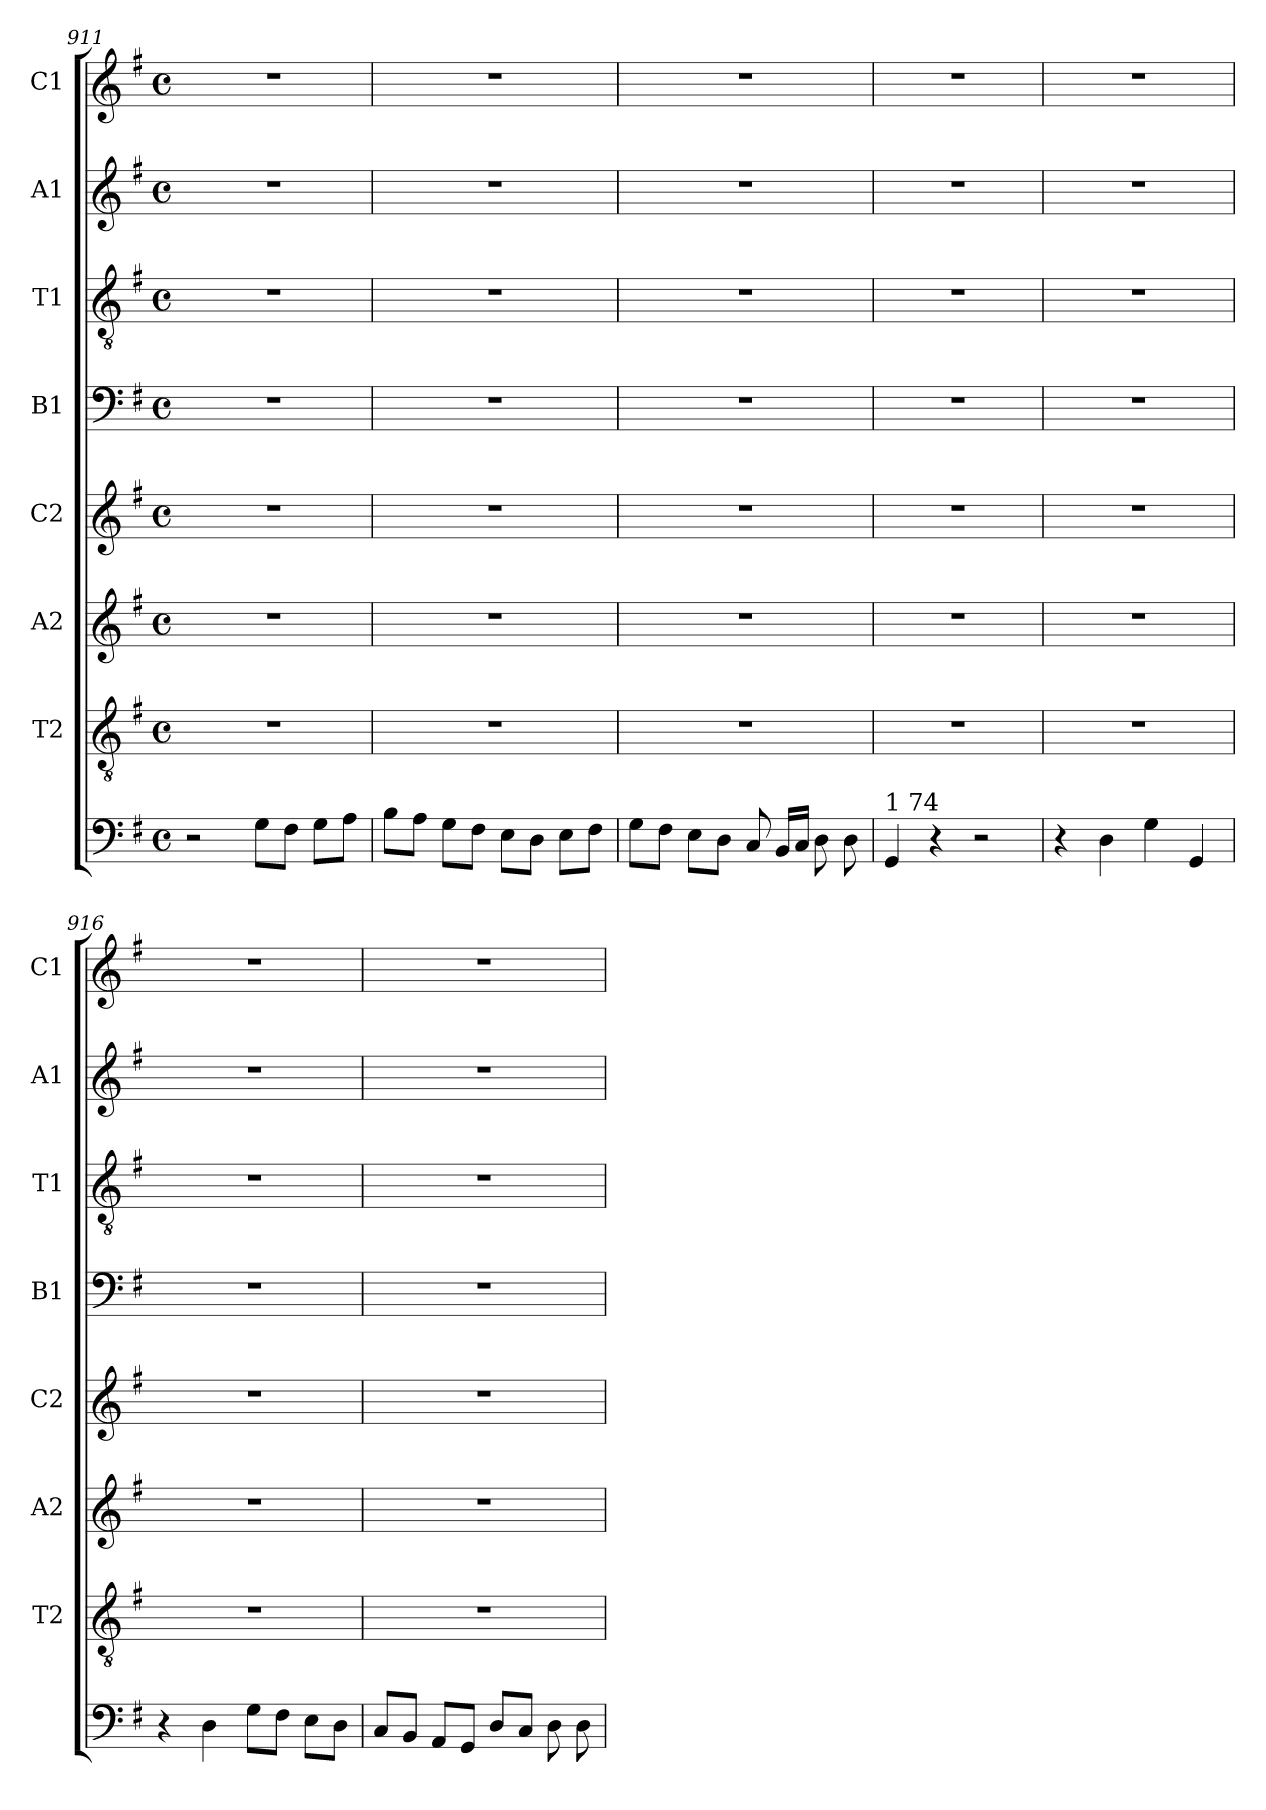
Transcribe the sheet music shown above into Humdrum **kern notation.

**kern	**kern	**kern	**kern	**kern	**kern	**kern	**kern
*part8	*part7	*part6	*part5	*part4	*part3	*part2	*part1
*staff8	*staff7	*staff6	*staff5	*staff4	*staff3	*staff2	*staff1
*	*I"T2	*I"A2	*I"C2	*I"B1	*I"T1	*I"A1	*I"C1
*	*I'T2	*I'A2	*I'C2	*I'B1	*I'T1	*I'A1	*I'C1
*clefF4	*clefGv2	*clefG2	*clefG2	*clefF4	*clefGv2	*clefG2	*clefG2
*k[f#]	*k[f#]	*k[f#]	*k[f#]	*k[f#]	*k[f#]	*k[f#]	*k[f#]
*G:	*G:	*G:	*G:	*G:	*G:	*G:	*G:
*M4/4	*M4/4	*M4/4	*M4/4	*M4/4	*M4/4	*M4/4	*M4/4
*met(c)	*met(c)	*met(c)	*met(c)	*met(c)	*met(c)	*met(c)	*met(c)
=911	=911	=911	=911	=911	=911	=911	=911
2r	1r	1r	1r	1r	1r	1r	1r
8G\L	.	.	.	.	.	.	.
8F#\J	.	.	.	.	.	.	.
8G\L	.	.	.	.	.	.	.
8A\J	.	.	.	.	.	.	.
=912	=912	=912	=912	=912	=912	=912	=912
8B\L	1r	1r	1r	1r	1r	1r	1r
8A\J	.	.	.	.	.	.	.
8G\L	.	.	.	.	.	.	.
8F#\J	.	.	.	.	.	.	.
8E\L	.	.	.	.	.	.	.
8D\J	.	.	.	.	.	.	.
8E\L	.	.	.	.	.	.	.
8F#\J	.	.	.	.	.	.	.
=913	=913	=913	=913	=913	=913	=913	=913
8G\L	1r	1r	1r	1r	1r	1r	1r
8F#\J	.	.	.	.	.	.	.
8E\L	.	.	.	.	.	.	.
8D\J	.	.	.	.	.	.	.
8C/	.	.	.	.	.	.	.
16BB/LL	.	.	.	.	.	.	.
16C/JJ	.	.	.	.	.	.	.
8D\	.	.	.	.	.	.	.
8D\	.	.	.	.	.	.	.
!!LO:LB:g=z
=914	=914	=914	=914	=914	=914	=914	=914
!LO:TX:a:t=1 74	!	!	!	!	!	!	!
4GG/	1r	1r	1r	1r	1r	1r	1r
4r	.	.	.	.	.	.	.
2r	.	.	.	.	.	.	.
=915	=915	=915	=915	=915	=915	=915	=915
4r	1r	1r	1r	1r	1r	1r	1r
4D\	.	.	.	.	.	.	.
4G\	.	.	.	.	.	.	.
4GG/	.	.	.	.	.	.	.
=916	=916	=916	=916	=916	=916	=916	=916
4r	1r	1r	1r	1r	1r	1r	1r
4D\	.	.	.	.	.	.	.
8G\L	.	.	.	.	.	.	.
8F#\J	.	.	.	.	.	.	.
8E\L	.	.	.	.	.	.	.
8D\J	.	.	.	.	.	.	.
=917	=917	=917	=917	=917	=917	=917	=917
8C/L	1r	1r	1r	1r	1r	1r	1r
8BB/J	.	.	.	.	.	.	.
8AA/L	.	.	.	.	.	.	.
8GG/J	.	.	.	.	.	.	.
8D/L	.	.	.	.	.	.	.
8C/J	.	.	.	.	.	.	.
8D\	.	.	.	.	.	.	.
8D\	.	.	.	.	.	.	.
=	=	=	=	=	=	=	=
*-	*-	*-	*-	*-	*-	*-	*-
